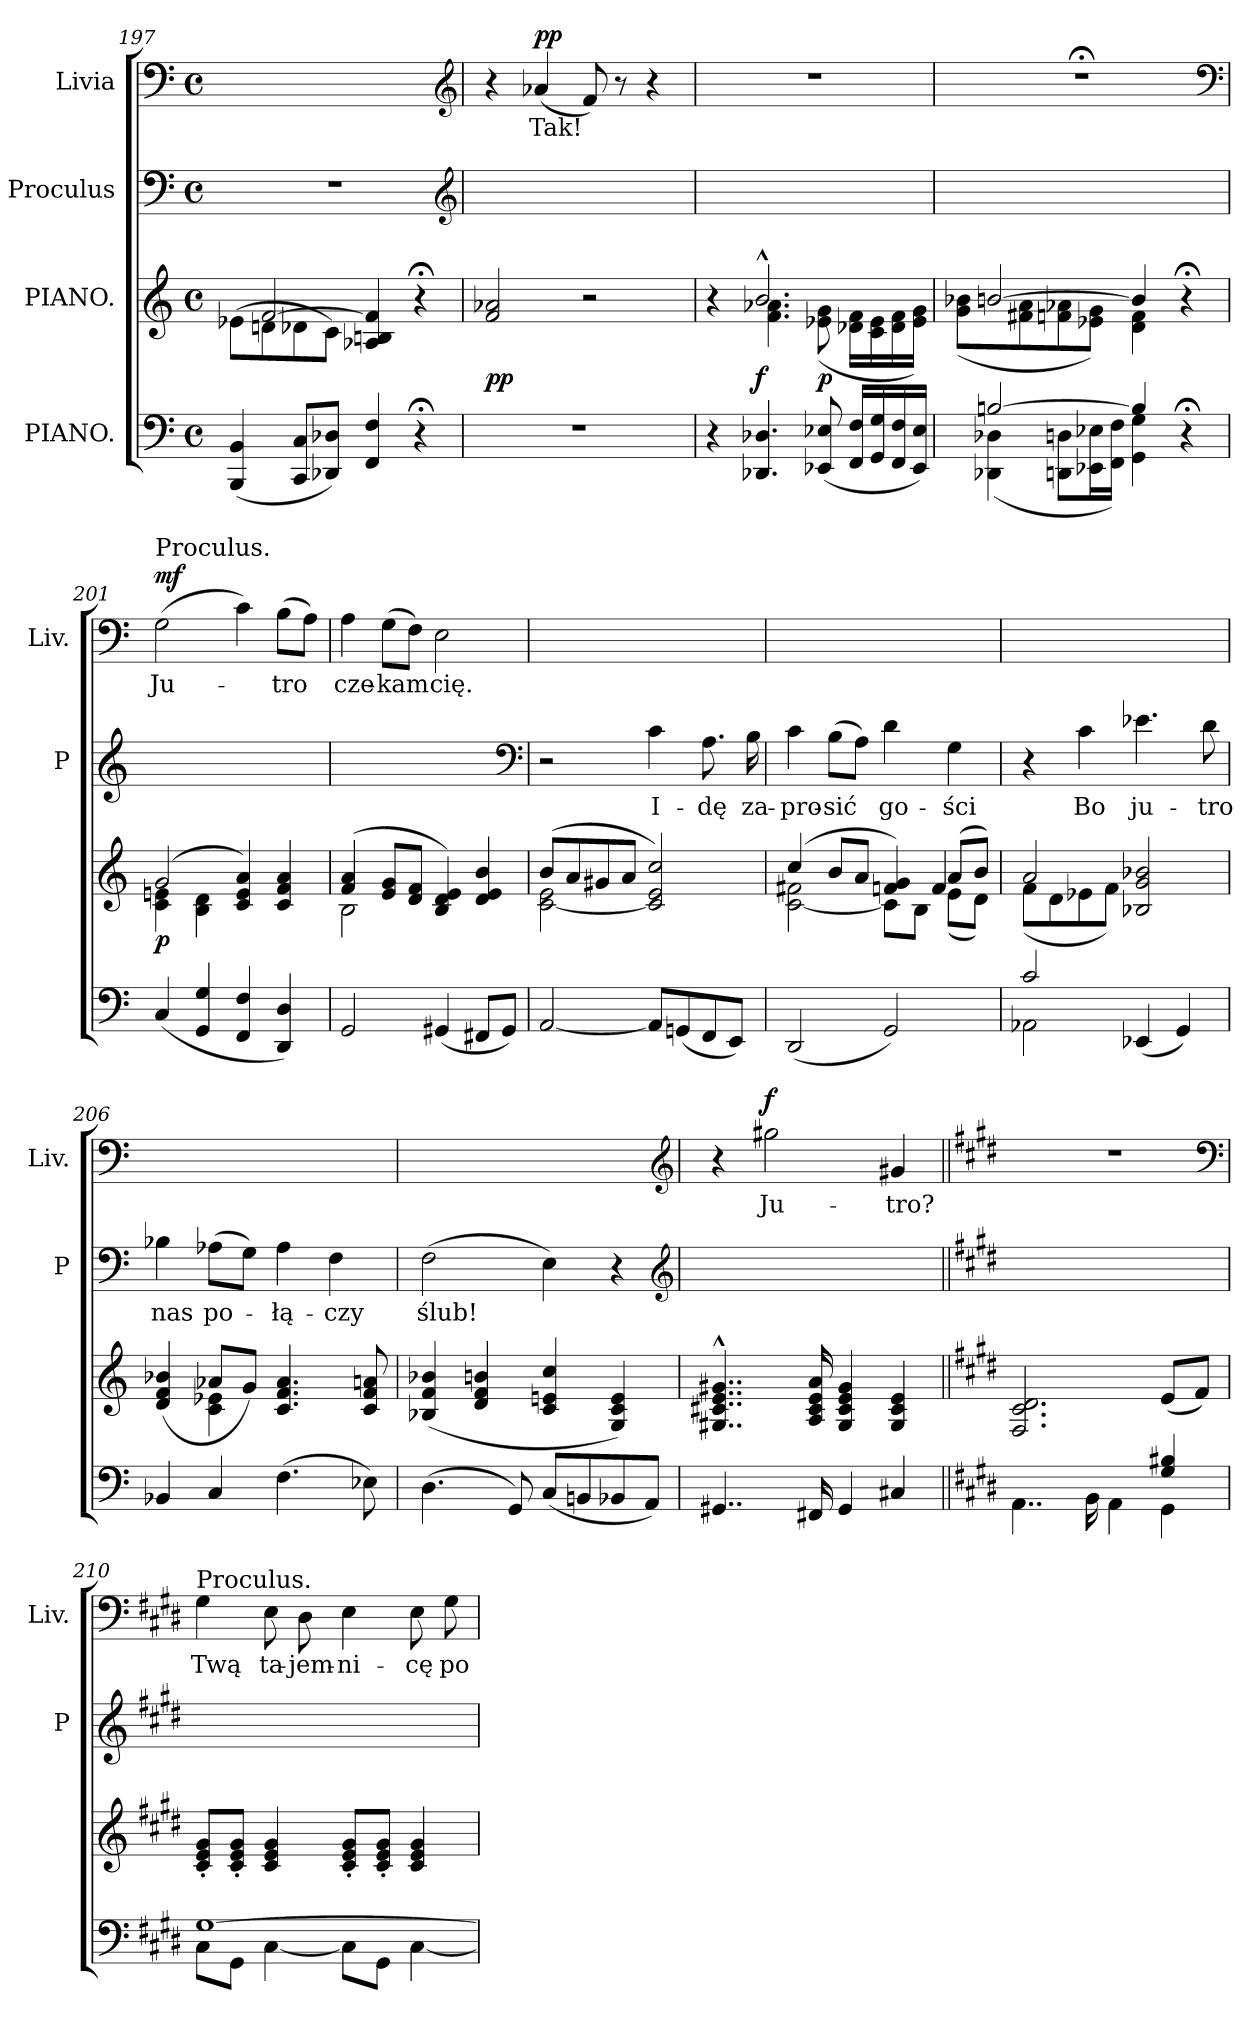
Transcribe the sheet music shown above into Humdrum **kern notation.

**kern	**kern	**dynam	**kern	**text	**kern	**text	**dynam
*part4	*part3	*part3	*part2	*part2	*part1	*part1	*part1
*staff4	*staff3	*staff3	*staff2	*staff2	*staff1	*staff1	*staff1
*I"PIANO.	*I"PIANO.	*	*I"Proculus	*	*I"Livia	*	*
*	*	*	*I'P	*	*I'Liv.	*	*
*clefF4	*clefG2	*	*clefF4	*	*clefF4	*	*
*k[]	*k[]	*	*k[]	*	*k[]	*	*
*M4/4	*M4/4	*	*M4/4	*	*M4/4	*	*
*met(c)	*met(c)	*	*met(c)	*	*met(c)	*	*
=197	=197	=197	=197	=197	=197	=197	=197
*	*^	*	*	*	*	*	*
(4BBB/ 4BB/	8ryy	(<8e-X\L	.	1r	.	1ryy	.	.
!	!LO:N:vis=2	!	!	!	!	!	!	!
.	[4.f/	8dn\	.	.	.	.	.	.
8CC/ 8C/L	.	8d-X\	.	.	.	.	.	.
8DD-X/ 8D-X/J)	.	8c\J)	.	.	.	.	.	.
4FF/ 4F/	4A-X/ 4Bn/ 4f]/	2ryy	.	.	.	.	.	.
4r;<	4r;<	.	.	.	.	.	.	.
*	*v	*v	*	*	*	*	*	*
*	*	*	*clefG2	*	*clefG2	*	*
=198	=198	=198	=198	=198	=198	=198	=198
1r	2f/ 2a-X/	pp	1ryy	.	4r	.	.
!	!	!	!	!	!	!	!LO:DY:a
.	.	.	.	.	(4a-X/	Tak!	pp
.	2r	.	.	.	8f/)	.	.
.	.	.	.	.	8r	.	.
.	.	.	.	.	4r	.	.
=199	=199	=199	=199	=199	=199	=199	=199
*	*^	*	*	*	*	*	*
4r	4r	4ryy	.	1ryy	.	1r	.	.
4.DD-X/ 4.D-X/	2.b^^/	4.f\ 4.a-X\	f	.	.	.	.	.
(8EE-X/ 8E-X/	.	(>8e-X\ 8g\	p	.	.	.	.	.
16FF/ 16F/LL	.	16d-X\ 16f\LL	.	.	.	.	.	.
16GG/ 16G/	.	16c\ 16e-\	.	.	.	.	.	.
16FF/ 16F/	.	16d-\ 16f\	.	.	.	.	.	.
16EE-/ 16E-/JJ)	.	16e-\ 16g\JJ)	.	.	.	.	.	.
=200	=200	=200	=200	=200	=200	=200	=200	=200
*^	*	*	*	*	*	*	*	*
[2Bn/	(4DD-X\ 4D-X\	[2bn/	(8g\ 8b-X\L	.	1ryy	.	1r;<	.	.
.	.	.	8f#X\ 8a\	.	.	.	.	.	.
.	8DDn\ 8Dn\L	.	8fn\ 8a-X\	.	.	.	.	.	.
.	16EE-X\ 16E-X\L	.	8e-X\ 8g\J)	.	.	.	.	.	.
.	16FF\ 16F\JJ)	.	.	.	.	.	.	.	.
4B/]	4GG\ 4G\	4b/]	4d\ 4f\	.	.	.	.	.	.
4r;<	4ryy	4r;<	4ryy	.	.	.	.	.	.
*v	*v	*	*	*	*	*	*	*	*
*	*	*	*	*	*	*clefF4	*	*
=201	=201	=201	=201	=201	=201	=201	=201	=201
*^	*	*	*	*	*	*	*	*
!	!	!	!	!	!	!	!LO:TX:a:t=Proculus.	!	!
!	!	!	!	!	!	!	!	!	!LO:DY:a
*v	*v	*	*	*	*	*	*	*	*
(4C/	(2g/	4c\ 4en\	p	1ryy	.	(2G\	Ju-	mf
4GG/ 4G/	.	4B\ 4d\	.	.	.	.	.	.
4FF/ 4F/	4c/ 4e/ 4a/)	2ryy	.	.	.	4c\)	.	.
4DD/ 4D/)	4c/ 4f/ 4a/	.	.	.	.	(8B\L	-tro	.
.	.	.	.	.	.	8A\J)	.	.
=202	=202	=202	=202	=202	=202	=202	=202	=202
2GG/	(4f/ 4a/	2B\	.	1ryy	.	4A\	cze-	.
.	8e/ 8g/L	.	.	.	.	(8G\L	-kam	.
.	8d/ 8f/J	.	.	.	.	8F\J)	.	.
(4GG#X/	4B/ 4d/ 4e/)	2ryy	.	.	.	2E\	cię.	.
8FF#X/L	4d/ 4e/ 4b/	.	.	.	.	.	.	.
8GG#/J)	.	.	.	.	.	.	.	.
*	*	*	*	*clefF4	*	*	*	*
=203	=203	=203	=203	=203	=203	=203	=203	=203
[2AA/	(8b/L	[2c\ 2e\	.	2r	.	1ryy	.	.
.	8a/	.	.	.	.	.	.	.
.	8g#X/	.	.	.	.	.	.	.
.	8a/J	.	.	.	.	.	.	.
8AA/L]	2ryy	2c]/ 2e/ 2cc/)	.	4c\	I-	.	.	.
(8GGn/	.	.	.	.	.	.	.	.
8FF/	.	.	.	8.A\	-dę	.	.	.
8EE/J)	.	.	.	.	.	.	.	.
.	.	.	.	16B\	za-	.	.	.
=204	=204	=204	=204	=204	=204	=204	=204	=204
*	*	*^	*	*	*	*	*	*
(2DD/	(4cc/	[2c\ 2f#X\	2ryy	.	4c\	-pro-	1ryy	.	.
.	8b/L	.	.	.	(8B\L	-sić	.	.	.
.	8a/J	.	.	.	8A\J)	.	.	.	.
2GG/)	4fn/ 4g/)	8c\L]	4ryy	.	4d\	go-	.	.	.
.	.	8B\J	.	.	.	.	.	.	.
.	(8a/L	(8e\L	4f/	.	4G\	-ści	.	.	.
.	8b/J)	8d\J)	.	.	.	.	.	.	.
*	*	*v	*v	*	*	*	*	*	*
=205	=205	=205	=205	=205	=205	=205	=205	=205
*^	*	*	*	*	*	*	*	*
2c/	2AA-X\	2a/	(8f\L	.	4r	.	1ryy	.	.
.	.	.	8d\	.	.	.	.	.	.
.	.	.	8e-X\	.	4c\	Bo	.	.	.
.	.	.	8f\J)	.	.	.	.	.	.
(4EE-X/	2ryy	2B-X/ 2g/ 2b-X/	2ryy	.	4.e-X\	ju-	.	.	.
4GG/)	.	.	.	.	.	.	.	.	.
.	.	.	.	.	8d\	-tro	.	.	.
*v	*v	*	*	*	*	*	*	*	*
=206	=206	=206	=206	=206	=206	=206	=206	=206
4BB-X/	(>4d/ 4f/ 4b-X/	4ryy	.	4B-X\	nas	1ryy	.	.
4C/	8a-X/L	4c\ 4e-X\	.	(8A-X\L	po-	.	.	.
.	8g/J)	.	.	8G\J)	.	.	.	.
(4.F\	4.c/ 4.f/ 4.a-/	2ryy	.	4A-\	-łą-	.	.	.
.	.	.	.	4F\	-czy	.	.	.
8E-X\)	8c/ 8f/ 8an/	.	.	.	.	.	.	.
*	*v	*v	*	*	*	*	*	*
=207	=207	=207	=207	=207	=207	=207	=207
(4.D\	(4B-X/ 4f/ 4b-X/	.	(2F\	ślub!	1ryy	.	.
.	4d/ 4f/ 4bn/	.	.	.	.	.	.
8GG/)	.	.	.	.	.	.	.
(8C/L	4c/ 4en/ 4cc/	.	4E\)	.	.	.	.
8BBn/	.	.	.	.	.	.	.
8BB-X/	4G/ 4c/ 4e/)	.	4r	.	.	.	.
8AA/J)	.	.	.	.	.	.	.
*	*	*	*clefG2	*	*clefG2	*	*
=208	=208	=208	=208	=208	=208	=208	=208
4..GG#X/	4..G#X^^/ 4..c#X^^/ 4..e^^/ 4..g#X^^/	.	1ryy	.	4r	.	.
!	!	!	!	!	!	!	!LO:DY:a
.	.	.	.	.	2gg#X\	Ju-	f
16FF#X/	16A/ 16c#/ 16e/ 16a/	.	.	.	.	.	.
4GG#/	4G#/ 4c#/ 4e/ 4g#/	.	.	.	.	.	.
4C#X/	4G#/ 4c#/ 4e/	.	.	.	4g#X/	-tro?	.
=209||	=209||	=209||	=209||	=209||	=209||	=209||	=209||
*k[f#c#g#d#]	*k[f#c#g#d#]	*	*k[f#c#g#d#]	*	*k[f#c#g#d#]	*	*
*^	*	*	*	*	*	*	*
2ryy	4..AA\	2.F#/ 2.c#/ 2.d#/	.	1ryy	.	1r	.	.
.	16BB\	.	.	.	.	.	.	.
4ryy	4AA\	.	.	.	.	.	.	.
4G#/ 4B#X/	4GG#\	(8e/L	.	.	.	.	.	.
.	.	8f#/J)	.	.	.	.	.	.
*	*	*	*	*	*	*clefF4	*	*
=210	=210	=210	=210	=210	=210	=210	=210	=210
!	!	!	!	!	!	!LO:TX:a:t=Proculus.	!	!
[1G#	8C#\L	8c#'/ 8e'/ 8g#'/L	.	1ryy	.	4G#\	Twą	.
.	8GG#\J	8c#'/ 8e'/ 8g#'/J	.	.	.	.	.	.
.	[4C#\	4c#/ 4e/ 4g#/	.	.	.	8E\	ta-	.
.	.	.	.	.	.	8D#\	-jem-	.
.	8C#\L]	8c#'/ 8e'/ 8g#'/L	.	.	.	4E\	-ni-	.
.	8GG#\J	8c#'/ 8e'/ 8g#'/J	.	.	.	.	.	.
.	[4C#\	4c#/ 4e/ 4g#/	.	.	.	8E\	-cę	.
.	.	.	.	.	.	8G#\	po-	.
*v	*v	*	*	*	*	*	*	*
=	=	=	=	=	=	=	=
*-	*-	*-	*-	*-	*-	*-	*-
